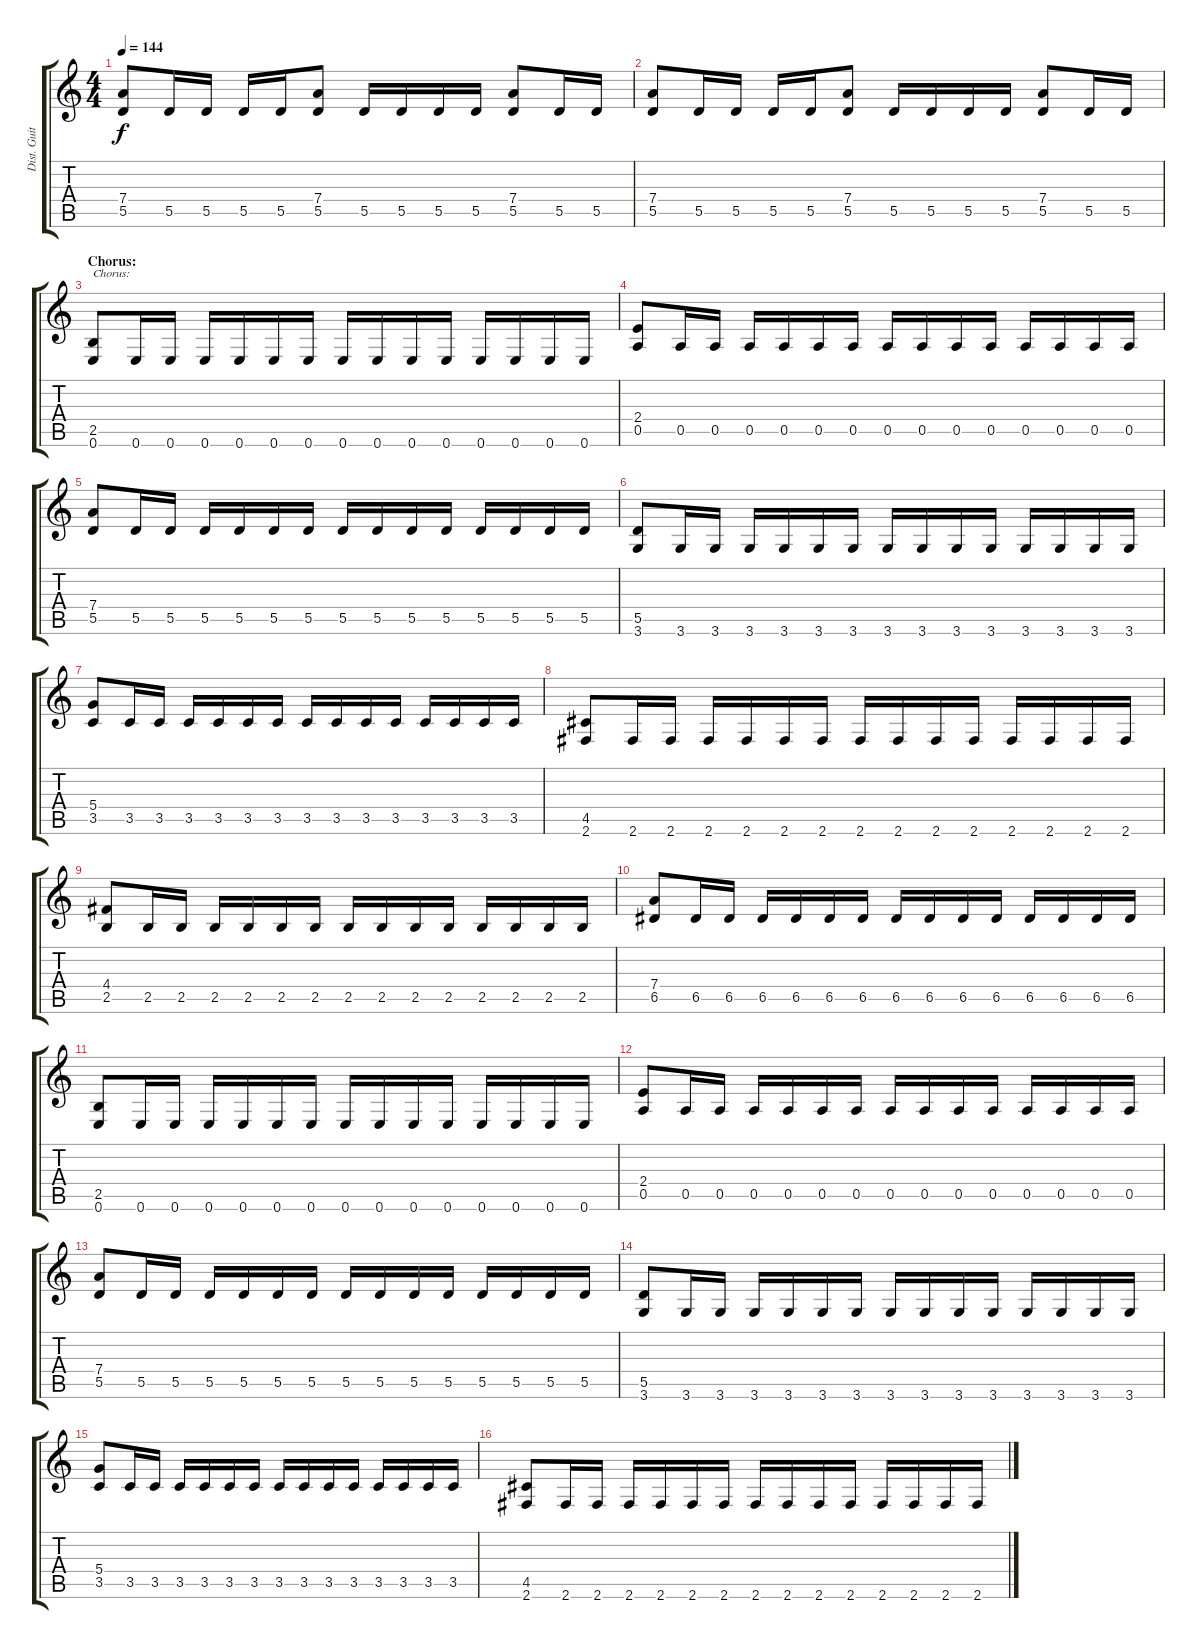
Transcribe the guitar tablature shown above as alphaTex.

\track ("Dist. Guitar 2" "Dist. Guit") {instrument distortionguitar}
\staff {score tabs}
\tuning (E4 B3 G3 D3 A2 E2) {hide}
\ts (4 4)
\tempo 144
\clef g2
\ks c
(7.4 5.5).8{dy f} 5.5.16 5.5.16 5.5.16 5.5.16 (7.4 5.5).8 5.5.16 5.5.16 5.5.16 5.5.16 (7.4 5.5).8 5.5.16 5.5.16 |
(7.4 5.5).8 5.5.16 5.5.16 5.5.16 5.5.16 (7.4 5.5).8 5.5.16 5.5.16 5.5.16 5.5.16 (7.4 5.5).8 5.5.16 5.5.16 |
\section ("" "Chorus:")
(2.5 0.6).8{txt "Chorus:"} 0.6.16 0.6.16 0.6.16 0.6.16 0.6.16 0.6.16 0.6.16 0.6.16 0.6.16 0.6.16 0.6.16 0.6.16 0.6.16 0.6.16 |
(2.4 0.5).8 0.5.16 0.5.16 0.5.16 0.5.16 0.5.16 0.5.16 0.5.16 0.5.16 0.5.16 0.5.16 0.5.16 0.5.16 0.5.16 0.5.16 |
(7.4 5.5).8 5.5.16 5.5.16 5.5.16 5.5.16 5.5.16 5.5.16 5.5.16 5.5.16 5.5.16 5.5.16 5.5.16 5.5.16 5.5.16 5.5.16 |
(5.5 3.6).8 3.6.16 3.6.16 3.6.16 3.6.16 3.6.16 3.6.16 3.6.16 3.6.16 3.6.16 3.6.16 3.6.16 3.6.16 3.6.16 3.6.16 |
(5.4 3.5).8 3.5.16 3.5.16 3.5.16 3.5.16 3.5.16 3.5.16 3.5.16 3.5.16 3.5.16 3.5.16 3.5.16 3.5.16 3.5.16 3.5.16 |
(4.5 2.6).8 2.6.16 2.6.16 2.6.16 2.6.16 2.6.16 2.6.16 2.6.16 2.6.16 2.6.16 2.6.16 2.6.16 2.6.16 2.6.16 2.6.16 |
(4.4 2.5).8 2.5.16 2.5.16 2.5.16 2.5.16 2.5.16 2.5.16 2.5.16 2.5.16 2.5.16 2.5.16 2.5.16 2.5.16 2.5.16 2.5.16 |
(7.4 6.5).8 6.5.16 6.5.16 6.5.16 6.5.16 6.5.16 6.5.16 6.5.16 6.5.16 6.5.16 6.5.16 6.5.16 6.5.16 6.5.16 6.5.16 |
(2.5 0.6).8 0.6.16 0.6.16 0.6.16 0.6.16 0.6.16 0.6.16 0.6.16 0.6.16 0.6.16 0.6.16 0.6.16 0.6.16 0.6.16 0.6.16 |
(2.4 0.5).8 0.5.16 0.5.16 0.5.16 0.5.16 0.5.16 0.5.16 0.5.16 0.5.16 0.5.16 0.5.16 0.5.16 0.5.16 0.5.16 0.5.16 |
(7.4 5.5).8 5.5.16 5.5.16 5.5.16 5.5.16 5.5.16 5.5.16 5.5.16 5.5.16 5.5.16 5.5.16 5.5.16 5.5.16 5.5.16 5.5.16 |
(5.5 3.6).8 3.6.16 3.6.16 3.6.16 3.6.16 3.6.16 3.6.16 3.6.16 3.6.16 3.6.16 3.6.16 3.6.16 3.6.16 3.6.16 3.6.16 |
(5.4 3.5).8 3.5.16 3.5.16 3.5.16 3.5.16 3.5.16 3.5.16 3.5.16 3.5.16 3.5.16 3.5.16 3.5.16 3.5.16 3.5.16 3.5.16 |
(4.5 2.6).8 2.6.16 2.6.16 2.6.16 2.6.16 2.6.16 2.6.16 2.6.16 2.6.16 2.6.16 2.6.16 2.6.16 2.6.16 2.6.16 2.6.16
